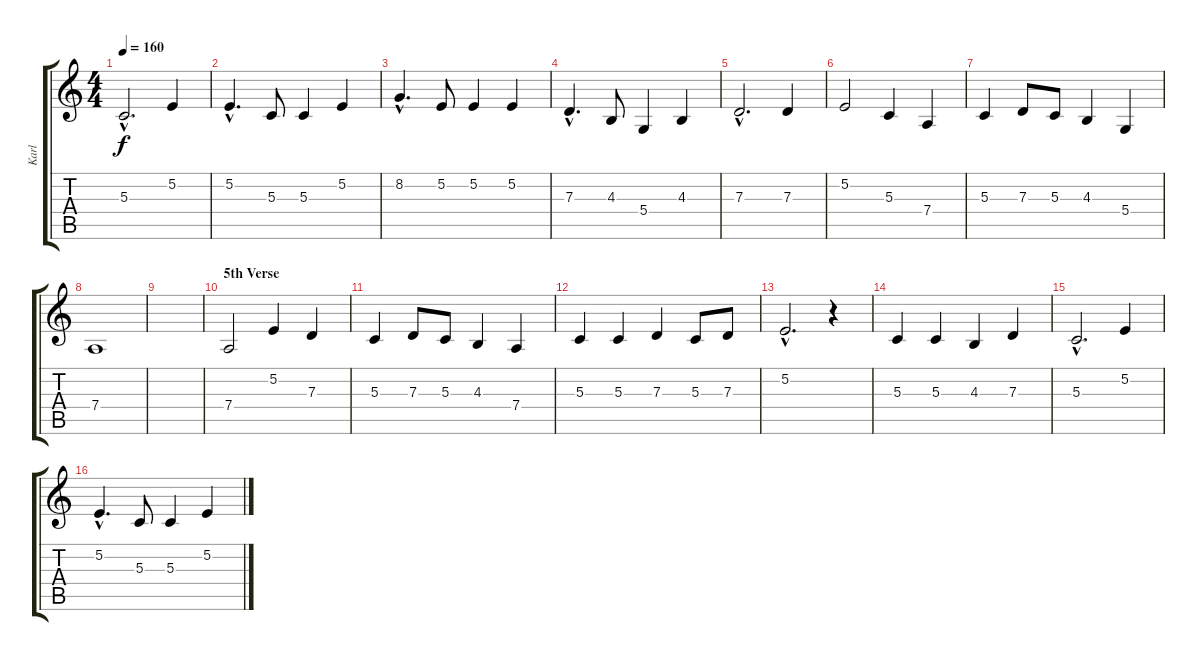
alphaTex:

\track ("Karl" "Karl") {instrument stringensemble1}
\staff {score tabs}
\tuning (E4 B3 G3 D3 A2 E2) {hide}
\ts (4 4)
\tempo 160
\clef g2
\ks c
5.3{hac}.2{d dy f} 5.2.4 |
5.2{hac}.4{d} 5.3.8 5.3.4 5.2.4 |
8.2{hac}.4{d} 5.2.8 5.2.4 5.2.4 |
7.3{hac}.4{d} 4.3.8 5.4.4 4.3.4 |
7.3{hac}.2{d} 7.3.4 |
5.2.2 5.3.4 7.4.4 |
5.3.4 7.3.8 5.3.8 4.3.4 5.4.4 |
7.4.1 |
|
\section ("" "5th Verse")
7.4.2 5.2.4 7.3.4 |
5.3.4 7.3.8 5.3.8 4.3.4 7.4.4 |
5.3.4 5.3.4 7.3.4 5.3.8 7.3.8 |
5.2{hac}.2{d} r.4 |
5.3.4 5.3.4 4.3.4 7.3.4 |
5.3{hac}.2{d} 5.2.4 |
5.2{hac}.4{d} 5.3.8 5.3.4 5.2.4
